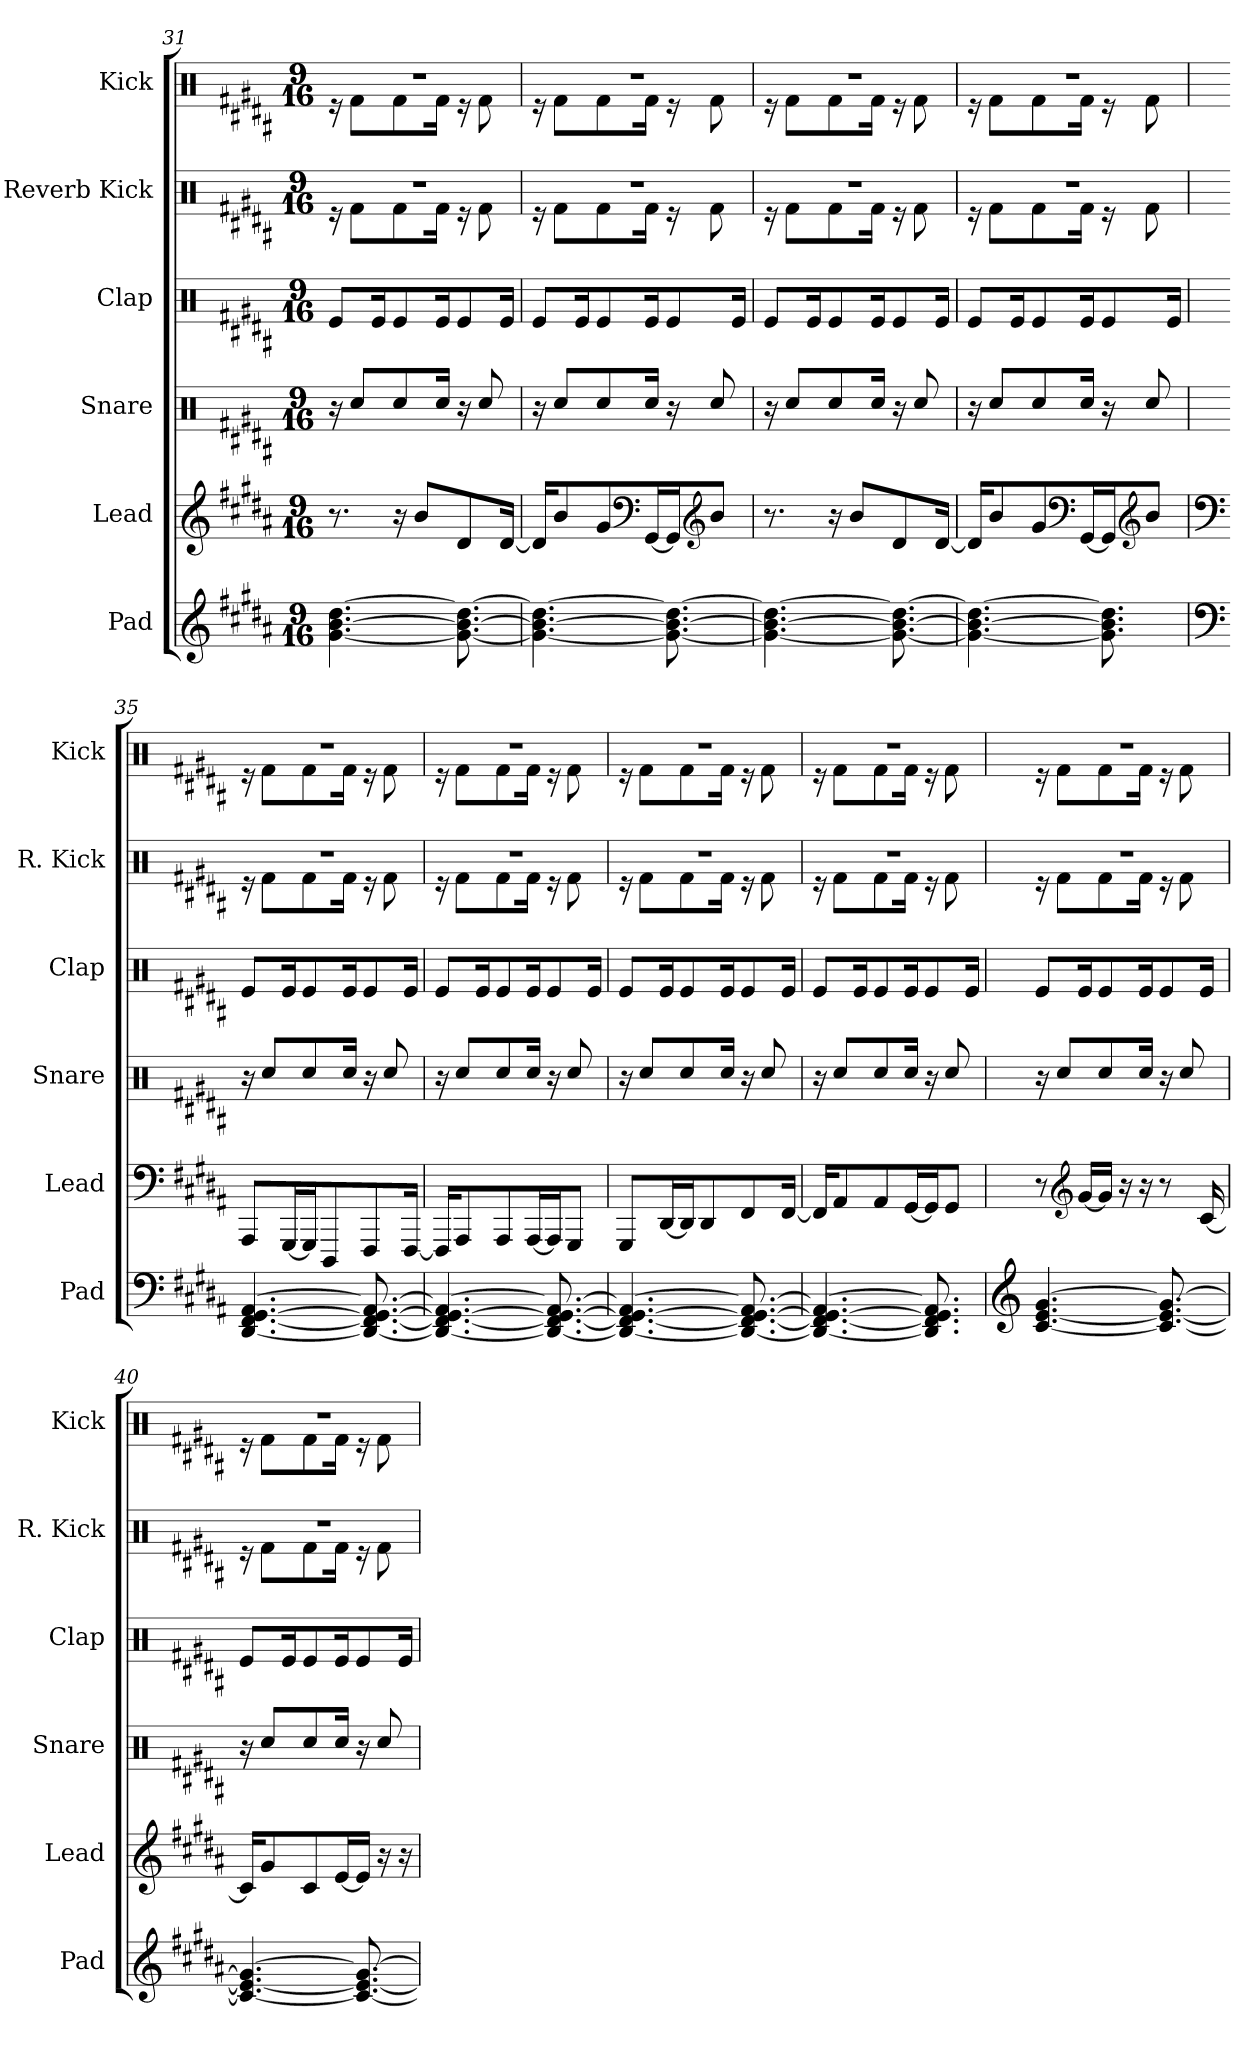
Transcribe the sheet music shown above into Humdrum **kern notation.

**kern	**kern	**kern	**kern	**kern	**kern
*part6	*part5	*part4	*part3	*part2	*part1
*staff6	*staff5	*staff4	*staff3	*staff2	*staff1
*I"Pad	*I"Lead	*I"Snare	*I"Clap	*I"Reverb Kick	*I"Kick
*I'Pad	*I'Lead	*I'Snare	*I'Clap	*I'R. Kick	*I'Kick
*clefG2	*clefG2	*clefX	*clefX	*clefX	*clefX
*k[f#c#g#d#a#]	*k[f#c#g#d#a#]	*k[f#c#g#d#a#]	*k[f#c#g#d#a#]	*k[f#c#g#d#a#]	*k[f#c#g#d#a#]
*M9/16	*M9/16	*M9/16	*M9/16	*M9/16	*M9/16
=31	=31	=31	=31	=31	=31
*	*	*	*	*^	*^
[4.g#\ [4.b\ [4.dd#\	8.r	16r	8Re/L	16%9r	16r	16%9r	16r
.	.	8Rcc/L	.	.	8Rf\L	.	8Rf\L
.	.	.	16Re/K	.	.	.	.
.	16r	8Rcc/	8Re/	.	8Rf\	.	8Rf\
.	8b/L	.	.	.	.	.	.
.	.	16Rcc/Jk	16Re/K	.	16Rf\Jk	.	16Rf\Jk
8.g#\_ 8.b\_ 8.dd#\_	8d#/	16r	8Re/	.	16r	.	16r
.	.	8Rcc/	.	.	8Rf\	.	8Rf\
.	[16d#/Jk	.	16Re/Jk	.	.	.	.
=32	=32	=32	=32	=32	=32	=32	=32
4.g#\_ 4.b\_ 4.dd#\_	16d#/KL]	16r	8Re/L	16%9r	16r	16%9r	16r
.	8b/	8Rcc/L	.	.	8Rf\L	.	8Rf\L
.	.	.	16Re/K	.	.	.	.
.	8g#/	8Rcc/	8Re/	.	8Rf\	.	8Rf\
*	*clefF4	*	*	*	*	*	*
.	[16GG#/L	16Rcc/Jk	16Re/K	.	16Rf\Jk	.	16Rf\Jk
8.g#\_ 8.b\_ 8.dd#\_	16GG#/J]	16r	8Re/	.	16r	.	16r
*	*clefG2	*	*	*	*	*	*
.	8b/J	8Rcc/	.	.	8Rf\	.	8Rf\
.	.	.	16Re/Jk	.	.	.	.
=33	=33	=33	=33	=33	=33	=33	=33
4.g#\_ 4.b\_ 4.dd#\_	8.r	16r	8Re/L	16%9r	16r	16%9r	16r
.	.	8Rcc/L	.	.	8Rf\L	.	8Rf\L
.	.	.	16Re/K	.	.	.	.
.	16r	8Rcc/	8Re/	.	8Rf\	.	8Rf\
.	8b/L	.	.	.	.	.	.
.	.	16Rcc/Jk	16Re/K	.	16Rf\Jk	.	16Rf\Jk
8.g#\_ 8.b\_ 8.dd#\_	8d#/	16r	8Re/	.	16r	.	16r
.	.	8Rcc/	.	.	8Rf\	.	8Rf\
.	[16d#/Jk	.	16Re/Jk	.	.	.	.
!!LO:LB:g=z	!!
=34	=34	=34	=34	=34	=34	=34	=34
4.g#\_ 4.b\_ 4.dd#\_	16d#/KL]	16r	8Re/L	16%9r	16r	16%9r	16r
.	8b/	8Rcc/L	.	.	8Rf\L	.	8Rf\L
.	.	.	16Re/K	.	.	.	.
.	8g#/	8Rcc/	8Re/	.	8Rf\	.	8Rf\
*	*clefF4	*	*	*	*	*	*
.	[16GG#/L	16Rcc/Jk	16Re/K	.	16Rf\Jk	.	16Rf\Jk
8.g#\] 8.b\] 8.dd#\]	16GG#/J]	16r	8Re/	.	16r	.	16r
*	*clefG2	*	*	*	*	*	*
.	8b/J	8Rcc/	.	.	8Rf\	.	8Rf\
.	.	.	16Re/Jk	.	.	.	.
=35	=35	=35	=35	=35	=35	=35	=35
*clefF4	*clefF4	*	*	*	*	*	*
[4.DD#/ [4.FF#/ [4.GG#/ [4.AA#/	8AAA#/L	16r	8Re/L	16%9r	16r	16%9r	16r
.	.	8Rcc/L	.	.	8Rf\L	.	8Rf\L
.	[16GGG#/L	.	16Re/K	.	.	.	.
.	16GGG#/J]	8Rcc/	8Re/	.	8Rf\	.	8Rf\
.	8DDD#/	.	.	.	.	.	.
.	.	16Rcc/Jk	16Re/K	.	16Rf\Jk	.	16Rf\Jk
8.DD#/_ 8.FF#/_ 8.GG#/_ 8.AA#/_	8FFF#/	16r	8Re/	.	16r	.	16r
.	.	8Rcc/	.	.	8Rf\	.	8Rf\
.	[16FFF#/Jk	.	16Re/Jk	.	.	.	.
=36	=36	=36	=36	=36	=36	=36	=36
4.DD#/_ 4.FF#/_ 4.GG#/_ 4.AA#/_	16FFF#/KL]	16r	8Re/L	16%9r	16r	16%9r	16r
.	8AAA#/	8Rcc/L	.	.	8Rf\L	.	8Rf\L
.	.	.	16Re/K	.	.	.	.
.	8AAA#/	8Rcc/	8Re/	.	8Rf\	.	8Rf\
.	[16AAA#/L	16Rcc/Jk	16Re/K	.	16Rf\Jk	.	16Rf\Jk
8.DD#/_ 8.FF#/_ 8.GG#/_ 8.AA#/_	16AAA#/J]	16r	8Re/	.	16r	.	16r
.	8GGG#/J	8Rcc/	.	.	8Rf\	.	8Rf\
.	.	.	16Re/Jk	.	.	.	.
=37	=37	=37	=37	=37	=37	=37	=37
4.DD#/_ 4.FF#/_ 4.GG#/_ 4.AA#/_	8GGG#/L	16r	8Re/L	16%9r	16r	16%9r	16r
.	.	8Rcc/L	.	.	8Rf\L	.	8Rf\L
.	[16DD#/L	.	16Re/K	.	.	.	.
.	16DD#/J]	8Rcc/	8Re/	.	8Rf\	.	8Rf\
.	8DD#/	.	.	.	.	.	.
.	.	16Rcc/Jk	16Re/K	.	16Rf\Jk	.	16Rf\Jk
8.DD#/_ 8.FF#/_ 8.GG#/_ 8.AA#/_	8FF#/	16r	8Re/	.	16r	.	16r
.	.	8Rcc/	.	.	8Rf\	.	8Rf\
.	[16FF#/Jk	.	16Re/Jk	.	.	.	.
!!LO:PB:g=z	!!
=38	=38	=38	=38	=38	=38	=38	=38
4.DD#/_ 4.FF#/_ 4.GG#/_ 4.AA#/_	16FF#/KL]	16r	8Re/L	16%9r	16r	16%9r	16r
.	8AA#/	8Rcc/L	.	.	8Rf\L	.	8Rf\L
.	.	.	16Re/K	.	.	.	.
.	8AA#/	8Rcc/	8Re/	.	8Rf\	.	8Rf\
.	[16GG#/L	16Rcc/Jk	16Re/K	.	16Rf\Jk	.	16Rf\Jk
8.DD#/] 8.FF#/] 8.GG#/] 8.AA#/]	16GG#/J]	16r	8Re/	.	16r	.	16r
.	8GG#/J	8Rcc/	.	.	8Rf\	.	8Rf\
.	.	.	16Re/Jk	.	.	.	.
=39	=39	=39	=39	=39	=39	=39	=39
*clefG2	*	*	*	*	*	*	*
[4.c#/ [4.e/ [4.g#/	8r	16r	8Re/L	16%9r	16r	16%9r	16r
.	.	8Rcc/L	.	.	8Rf\L	.	8Rf\L
*	*clefG2	*	*	*	*	*	*
.	[16g#/LL	.	16Re/K	.	.	.	.
.	16g#/JJ]	8Rcc/	8Re/	.	8Rf\	.	8Rf\
.	16r	.	.	.	.	.	.
.	16r	16Rcc/Jk	16Re/K	.	16Rf\Jk	.	16Rf\Jk
8.c#/_ 8.e/_ 8.g#/_	8r	16r	8Re/	.	16r	.	16r
.	.	8Rcc/	.	.	8Rf\	.	8Rf\
.	[16c#/	.	16Re/Jk	.	.	.	.
=40	=40	=40	=40	=40	=40	=40	=40
4.c#/_ 4.e/_ 4.g#/_	16c#/KL]	16r	8Re/L	16%9r	16r	16%9r	16r
.	8g#/	8Rcc/L	.	.	8Rf\L	.	8Rf\L
.	.	.	16Re/K	.	.	.	.
.	8c#/	8Rcc/	8Re/	.	8Rf\	.	8Rf\
.	[16e/L	16Rcc/Jk	16Re/K	.	16Rf\Jk	.	16Rf\Jk
8.c#/_ 8.e/_ 8.g#/_	16e/JJ]	16r	8Re/	.	16r	.	16r
.	16r	8Rcc/	.	.	8Rf\	.	8Rf\
.	16r	.	16Re/Jk	.	.	.	.
*	*	*	*	*v	*v	*	*
*	*	*	*	*	*v	*v
=	=	=	=	=	=
*-	*-	*-	*-	*-	*-
